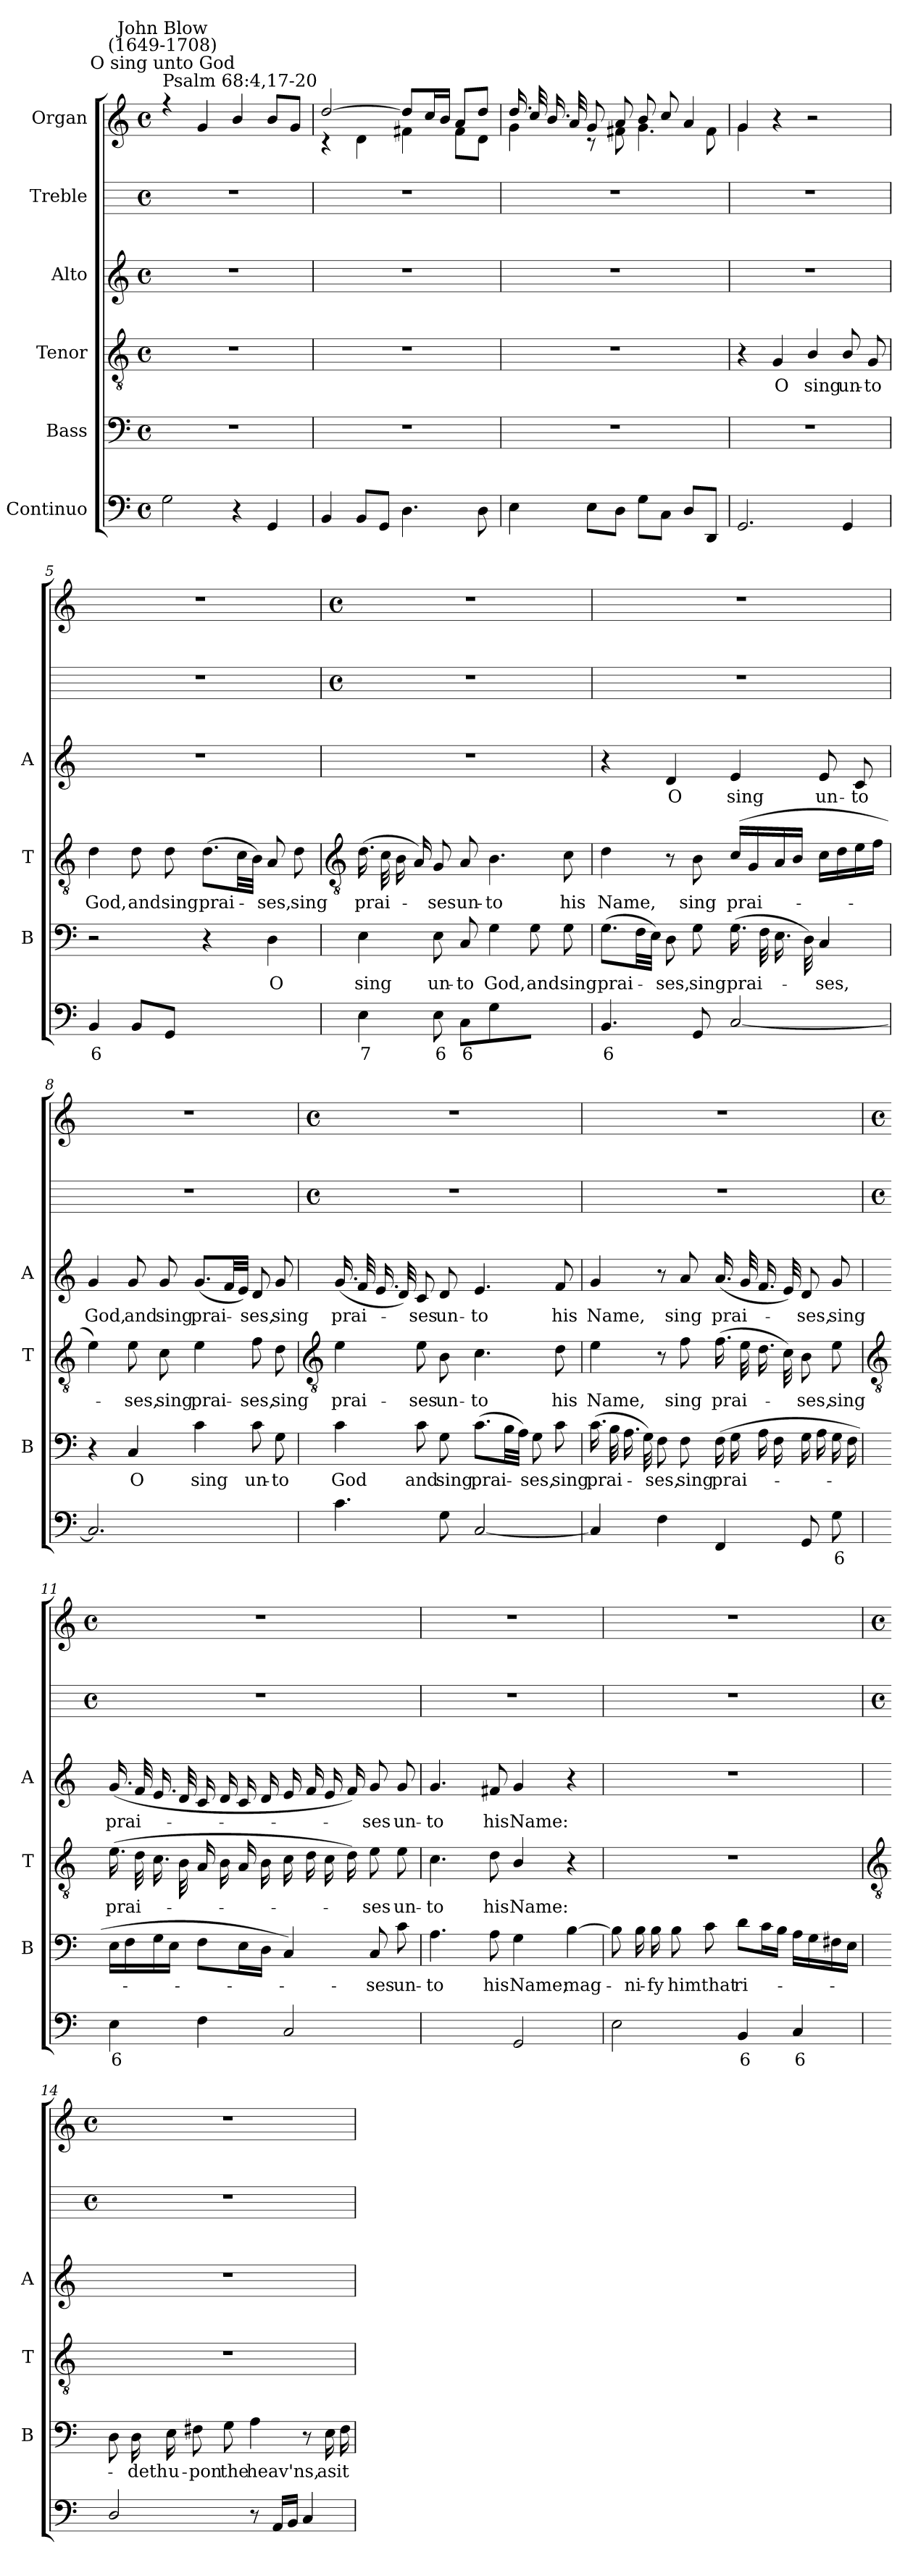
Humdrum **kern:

**kern	**text	**kern	**text	**kern	**text	**kern	**text	**kern	**kern
*part6	*part6	*part5	*part5	*part4	*part4	*part3	*part3	*part2	*part1
*staff6	*staff6	*staff5	*staff5	*staff4	*staff4	*staff3	*staff3	*staff2	*staff1
*I"Continuo	*	*I"Bass	*	*I"Tenor	*	*I"Alto	*	*I"Treble	*I"Organ
*	*	*I'B	*	*I'T	*	*I'A	*	*	*
*clefF4	*	*clefF4	*	*clefGv2	*	*clefG2	*	*	*clefG2
*k[]	*	*k[]	*	*k[]	*	*k[]	*	*	*k[]
*C:	*	*C:	*	*C:	*	*C:	*	*	*C:
*M4/4	*	*M4/4	*	*M4/4	*	*M4/4	*	*M4/4	*M4/4
*met(c)	*	*met(c)	*	*met(c)	*	*met(c)	*	*met(c)	*met(c)
=1	=1	=1	=1	=1	=1	=1	=1	=1	=1
*	*	*	*	*	*	*	*	*	*^
!	!	!	!	!	!	!	!	!	!LO:TX:a:t=Psalm 68&colon;4,17-20	!
!	!	!	!	!	!	!	!	!	!LO:TX:a:cj:t=O sing unto God	!
!	!	!	!	!	!	!	!	!	!LO:TX:a:cj:t=John Blow\n(1649-1708)	!
2G	.	1r	.	1r	.	1r	.	1r	4r	1ryy
.	.	.	.	.	.	.	.	.	4g/	.
4r	.	.	.	.	.	.	.	.	4b/	.
4GG	.	.	.	.	.	.	.	.	8b/L	.
.	.	.	.	.	.	.	.	.	8g/J	.
=2	=2	=2	=2	=2	=2	=2	=2	=2	=2	=2
4BB	.	1r	.	1r	.	1r	.	1r	[2dd/	4r
8BBL	.	.	.	.	.	.	.	.	.	4d\
8GGJ	.	.	.	.	.	.	.	.	.	.
4.D	.	.	.	.	.	.	.	.	8dd/L]	4f#X\
.	.	.	.	.	.	.	.	.	16cc/L	.
.	.	.	.	.	.	.	.	.	16b/JJ	.
.	.	.	.	.	.	.	.	.	8a/L	8f#\L
8D	.	.	.	.	.	.	.	.	8dd/J	8d\J
=3	=3	=3	=3	=3	=3	=3	=3	=3	=3	=3
4E	.	1r	.	1r	.	1r	.	1r	16.dd/LL	4g\
.	.	.	.	.	.	.	.	.	32cc/L	.
.	.	.	.	.	.	.	.	.	16.b/	.
.	.	.	.	.	.	.	.	.	32a/JJ	.
8EL	.	.	.	.	.	.	.	.	8g/L	8r
8DJ	.	.	.	.	.	.	.	.	8a/J	8f#X\
8GL	.	.	.	.	.	.	.	.	8b/L	4.g\
8CJ	.	.	.	.	.	.	.	.	8cc/J	.
8DL	.	.	.	.	.	.	.	.	4a/	.
8DDJ	.	.	.	.	.	.	.	.	.	8f#\
=4	=4	=4	=4	=4	=4	=4	=4	=4	=4	=4
2.GG	.	1r	.	4r	.	1r	.	1r	4g/	4g\
!	!	!	!	!	!LO:LY:b	!	!	!	!	!
.	.	.	.	4G	O	.	.	.	4r	2.ryy
!	!	!	!	!	!LO:LY:b	!	!	!	!	!
.	.	.	.	4B/	sing	.	.	.	2r	.
!	!	!	!	!	!LO:LY:b	!	!	!	!	!
4GG	.	.	.	8B/	un-	.	.	.	.	.
!	!	!	!	!	!LO:LY:b	!	!	!	!	!
.	.	.	.	8G	-to	.	.	.	.	.
=5	=5	=5	=5	=5	=5	=5	=5	=5	=5	=5
!	!LO:LY:b	!	!	!	!LO:LY:b	!	!	!	!	!
4BB	6	2r	.	4d	God,	1r	.	1r	1r	2ryy
!	!	!	!	!	!LO:LY:b	!	!	!	!	!
8BBL	.	.	.	8d	and	.	.	.	.	.
!	!	!	!	!	!LO:LY:b	!	!	!	!	!
8GGJ	.	.	.	8d	sing	.	.	.	.	.
!	!LO:LY:b	!	!	!	!LO:LY:b	!	!	!	!	!
[4Dyy	4	4r	.	(>8.dL	prai-	.	.	.	.	2ryy
.	.	.	.	32cLL	.	.	.	.	.	.
.	.	.	.	32BJJJ)	.	.	.	.	.	.
!	!LO:LY:b	!	!LO:LY:b	!	!LO:LY:b	!	!	!	!	!
4Dyy]	3	4D	O	8A	ses,	.	.	.	.	.
!	!	!	!	!	!LO:LY:b	!	!	!	!	!
.	.	.	.	8d	sing	.	.	.	.	.
*	*	*	*	*	*	*	*	*	*v	*v
!!LO:LB:g=z
=6	=6	=6	=6	=6	=6	=6	=6	=6	=6
*	*	*	*	*clefGv2	*	*	*	*	*
*	*	*	*	*	*	*	*	*M4/4	*M4/4
*	*	*	*	*	*	*	*	*met(c)	*met(c)
!	!LO:LY:b	!	!LO:LY:b	!	!LO:LY:b	!	!	!	!
4E	7	4E	sing	(>16.dLL	prai-	1r	.	1r	1r
.	.	.	.	32cL	.	.	.	.	.
.	.	.	.	16B	.	.	.	.	.
.	.	.	.	16AJJ)	.	.	.	.	.
!	!LO:LY:b	!	!LO:LY:b	!	!LO:LY:b	!	!	!	!
8E	6	8E	un-	8G	ses	.	.	.	.
!	!LO:LY:b	!	!LO:LY:b	!	!LO:LY:b	!	!	!	!
8CL	6	8C	-to	8A	un-	.	.	.	.
!	!	!	!LO:LY:b	!	!LO:LY:b	!	!	!	!
4G	.	4G	God,	4.B	-to	.	.	.	.
!	!LO:LY:b	!	!LO:LY:b	!	!	!	!	!	!
[8EJyy	5	8G	and	.	.	.	.	.	.
!	!LO:LY:b	!	!LO:LY:b	!	!LO:LY:b	!	!	!	!
8Eyy]	6	8G	sing	8c	his	.	.	.	.
=7	=7	=7	=7	=7	=7	=7	=7	=7	=7
!	!LO:LY:b	!	!LO:LY:b	!	!LO:LY:b	!	!	!	!
4.BB	6	(>8.GL	prai-	4d	Name,	4r	.	1r	1r
.	.	32FLL	.	.	.	.	.	.	.
.	.	32EJJJ)	.	.	.	.	.	.	.
!	!	!	!LO:LY:b	!	!	!	!LO:LY:b	!	!
.	.	8D	ses,	8r	.	4d	O	.	.
!	!	!	!LO:LY:b	!	!LO:LY:b	!	!	!	!
8GG	.	8G	sing	8B	sing	.	.	.	.
!	!	!	!LO:LY:b	!	!LO:LY:b	!	!LO:LY:b	!	!
[2C	.	(>16.GLL	prai-	(<16cLL	prai-	4e	sing	.	.
.	.	.	.	16G	.	.	.	.	.
.	.	32FL	.	.	.	.	.	.	.
.	.	16.E	.	16A	.	.	.	.	.
.	.	.	.	16BJJ	.	.	.	.	.
.	.	32DJJ)	.	.	.	.	.	.	.
!	!	!	!LO:LY:b	!	!	!	!LO:LY:b	!	!
.	.	4C	ses,	16cLL	.	8e	un-	.	.
.	.	.	.	16d	.	.	.	.	.
!	!	!	!	!	!	!	!LO:LY:b	!	!
.	.	.	.	16e	.	8c	-to	.	.
.	.	.	.	16fJJ	.	.	.	.	.
=8	=8	=8	=8	=8	=8	=8	=8	=8	=8
!	!	!	!	!	!	!	!LO:LY:b	!	!
2.C]	.	4r	.	4e)	.	4g	God,	1r	1r
!	!	!	!LO:LY:b	!	!LO:LY:b	!	!LO:LY:b	!	!
.	.	4C	O	8e	ses,	8g	and	.	.
!	!	!	!	!	!LO:LY:b	!	!LO:LY:b	!	!
.	.	.	.	8c	sing	8g	sing	.	.
!	!	!	!LO:LY:b	!	!LO:LY:b	!	!LO:LY:b	!	!
.	.	4c	sing	4e	prai-	(<8.gL	prai-	.	.
.	.	.	.	.	.	32fLL	.	.	.
.	.	.	.	.	.	32eJJJ)	.	.	.
!	!LO:LY:b	!	!LO:LY:b	!	!LO:LY:b	!	!LO:LY:b	!	!
[8Gyy	4	8c	un-	8f	-ses,	8d	ses,	.	.
!	!LO:LY:b	!	!LO:LY:b	!	!LO:LY:b	!	!LO:LY:b	!	!
8Gyy]	3	8G	-to	8d	sing	8g	sing	.	.
!!LO:LB:g=z
=9	=9	=9	=9	=9	=9	=9	=9	=9	=9
*	*	*	*	*clefGv2	*	*	*	*	*
*	*	*	*	*	*	*	*	*M4/4	*M4/4
*	*	*	*	*	*	*	*	*met(c)	*met(c)
!	!	!	!LO:LY:b	!	!LO:LY:b	!	!LO:LY:b	!	!
4.c	.	4c	God	4e	prai-	(<16.gLL	prai-	1r	1r
.	.	.	.	.	.	32fL	.	.	.
.	.	.	.	.	.	16.e	.	.	.
.	.	.	.	.	.	32dJJ)	.	.	.
!	!	!	!LO:LY:b	!	!LO:LY:b	!	!LO:LY:b	!	!
.	.	8c	and	8e	-ses	8c	ses	.	.
!	!	!	!LO:LY:b	!	!LO:LY:b	!	!LO:LY:b	!	!
8G	.	8G	sing	8B	un-	8d	un-	.	.
!	!	!	!LO:LY:b	!	!LO:LY:b	!	!LO:LY:b	!	!
[2C	.	(>8.cL	prai-	4.c	-to	4.e	-to	.	.
.	.	32BLL	.	.	.	.	.	.	.
.	.	32AJJJ)	.	.	.	.	.	.	.
!	!	!	!LO:LY:b	!	!	!	!	!	!
.	.	8G	ses,	.	.	.	.	.	.
!	!	!	!LO:LY:b	!	!LO:LY:b	!	!LO:LY:b	!	!
.	.	8c	sing	8d	his	8f	his	.	.
=10	=10	=10	=10	=10	=10	=10	=10	=10	=10
!	!	!	!LO:LY:b	!	!LO:LY:b	!	!LO:LY:b	!	!
4C]	.	(>16.cLL	prai-	4e	Name,	4g	Name,	1r	1r
.	.	32BL	.	.	.	.	.	.	.
.	.	16.A	.	.	.	.	.	.	.
.	.	32GJJ)	.	.	.	.	.	.	.
!	!	!	!LO:LY:b	!	!	!	!	!	!
4F	.	8F	ses,	8r	.	8r	.	.	.
!	!	!	!LO:LY:b	!	!LO:LY:b	!	!LO:LY:b	!	!
.	.	8F	sing	8f	sing	8a	sing	.	.
!	!	!	!LO:LY:b	!	!LO:LY:b	!	!LO:LY:b	!	!
4FF	.	(>16FLL	prai-	(>16.fLL	prai-	(<16.aLL	prai-	.	.
.	.	16G	.	.	.	.	.	.	.
.	.	.	.	32eL	.	32gL	.	.	.
.	.	16A	.	16.d	.	16.f	.	.	.
.	.	16FJJ	.	.	.	.	.	.	.
.	.	.	.	32cJJ)	.	32eJJ)	.	.	.
!	!	!	!	!	!LO:LY:b	!	!LO:LY:b	!	!
8GG	.	16GLL	.	8B	ses,	8d	ses,	.	.
.	.	16A	.	.	.	.	.	.	.
!	!LO:LY:b	!	!	!	!LO:LY:b	!	!LO:LY:b	!	!
8G	6	16G	.	8e	sing	8g	sing	.	.
.	.	16FJJ	.	.	.	.	.	.	.
!!LO:LB:g=z
=11	=11	=11	=11	=11	=11	=11	=11	=11	=11
*	*	*	*	*clefGv2	*	*	*	*	*
*	*	*	*	*	*	*	*	*M4/4	*M4/4
*	*	*	*	*	*	*	*	*met(c)	*met(c)
!	!LO:LY:b	!	!	!	!LO:LY:b	!	!LO:LY:b	!	!
4E	6	16ELL	.	(>16.eLL	prai-	(<16.gLL	prai-	1r	1r
.	.	16F	.	.	.	.	.	.	.
.	.	.	.	32dL	.	32fL	.	.	.
.	.	16G	.	16.c	.	16.e	.	.	.
.	.	16EJJ	.	.	.	.	.	.	.
.	.	.	.	32BJJ	.	32dJJ	.	.	.
4F	.	8FL	.	16ALL	.	16cLL	.	.	.
.	.	.	.	16B	.	16d	.	.	.
.	.	16EL	.	16A	.	16c	.	.	.
.	.	16DJJ	.	16BJJ	.	16dJJ	.	.	.
2C	.	4C)	.	16cLL	.	16eLL	.	.	.
.	.	.	.	16d	.	16f	.	.	.
.	.	.	.	16c	.	16e	.	.	.
.	.	.	.	16dJJ)	.	16fJJ)	.	.	.
!	!	!	!LO:LY:b	!	!LO:LY:b	!	!LO:LY:b	!	!
.	.	8C	ses	8e	ses	8g	ses	.	.
!	!	!	!LO:LY:b	!	!LO:LY:b	!	!LO:LY:b	!	!
.	.	8c	un-	8e	un-	8g	un-	.	.
=12	=12	=12	=12	=12	=12	=12	=12	=12	=12
!	!LO:LY:b	!	!LO:LY:b	!	!LO:LY:b	!	!LO:LY:b	!	!
[4AAyy	7	4.A	-to	4.c	-to	4.g	-to	1r	1r
!	!LO:LY:b	!	!	!	!	!	!	!	!
4AAyy]	6	.	.	.	.	.	.	.	.
!	!	!	!LO:LY:b	!	!LO:LY:b	!	!LO:LY:b	!	!
.	.	8A	his	8d	his	8f#X	his	.	.
!	!	!	!LO:LY:b	!	!LO:LY:b	!	!LO:LY:b	!	!
2GG	.	4G	Name;	4B/	Name:	4g	Name:	.	.
!	!	!	!LO:LY:b	!	!	!	!	!	!
.	.	[4B	mag-	4r	.	4r	.	.	.
=13	=13	=13	=13	=13	=13	=13	=13	=13	=13
2E	.	8B]	.	1r	.	1r	.	1r	1r
!	!	!	!LO:LY:b	!	!	!	!	!	!
.	.	16B	ni-	.	.	.	.	.	.
!	!	!	!LO:LY:b	!	!	!	!	!	!
.	.	16B	-fy	.	.	.	.	.	.
!	!	!	!LO:LY:b	!	!	!	!	!	!
.	.	8B	him	.	.	.	.	.	.
!	!	!	!LO:LY:b	!	!	!	!	!	!
.	.	8c	that	.	.	.	.	.	.
!	!LO:LY:b	!	!LO:LY:b	!	!	!	!	!	!
4BB	6	8dL	ri-	.	.	.	.	.	.
.	.	16cL	.	.	.	.	.	.	.
.	.	16BJJ	.	.	.	.	.	.	.
!	!LO:LY:b	!	!	!	!	!	!	!	!
4C	6	16ALL	.	.	.	.	.	.	.
.	.	16G	.	.	.	.	.	.	.
.	.	16F#X	.	.	.	.	.	.	.
.	.	16EJJ	.	.	.	.	.	.	.
!!LO:LB:g=z
=14	=14	=14	=14	=14	=14	=14	=14	=14	=14
*	*	*	*	*clefGv2	*	*	*	*	*
*	*	*	*	*	*	*	*	*M4/4	*M4/4
*	*	*	*	*	*	*	*	*met(c)	*met(c)
2D/	.	8D	.	1r	.	1r	.	1r	1r
!	!	!	!LO:LY:b	!	!	!	!	!	!
.	.	16D	deth	.	.	.	.	.	.
!	!	!	!LO:LY:b	!	!	!	!	!	!
.	.	16E	u-	.	.	.	.	.	.
!	!	!	!LO:LY:b	!	!	!	!	!	!
.	.	8F#X	-pon	.	.	.	.	.	.
!	!	!	!LO:LY:b	!	!	!	!	!	!
.	.	8G	the	.	.	.	.	.	.
!	!	!	!LO:LY:b	!	!	!	!	!	!
8r	.	4A	heav'ns,	.	.	.	.	.	.
16AALL	.	.	.	.	.	.	.	.	.
16BBJJ	.	.	.	.	.	.	.	.	.
4C	.	8r	.	.	.	.	.	.	.
!	!	!	!LO:LY:b	!	!	!	!	!	!
.	.	16E	as	.	.	.	.	.	.
!	!	!	!LO:LY:b	!	!	!	!	!	!
.	.	16F#	it	.	.	.	.	.	.
=	=	=	=	=	=	=	=	=	=
*-	*-	*-	*-	*-	*-	*-	*-	*-	*-
